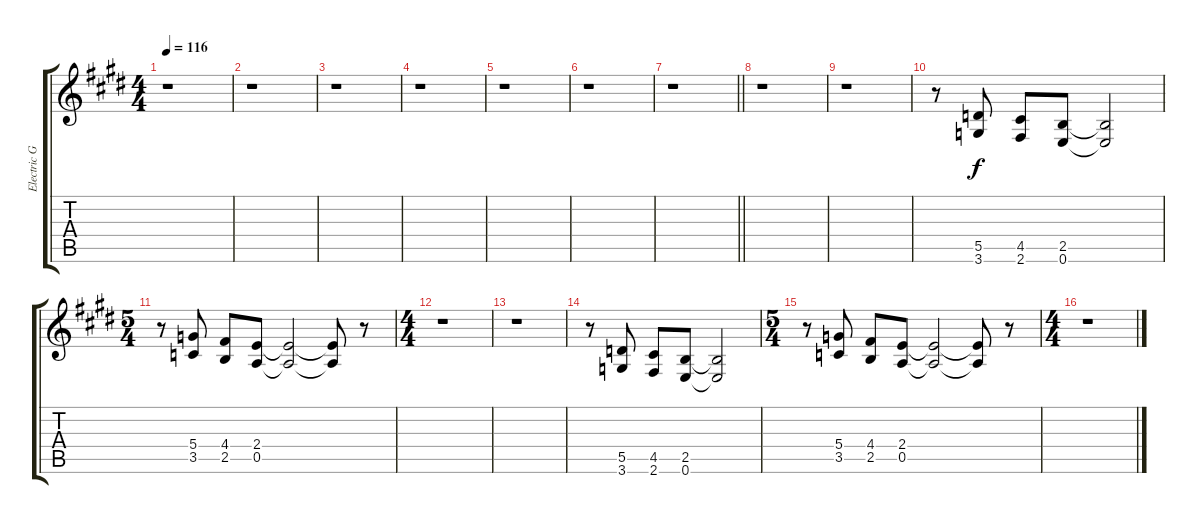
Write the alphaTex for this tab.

\track ("Electric Guitar 5" "Electric G") {instrument overdrivenguitar}
\staff {score tabs}
\tuning (E4 B3 G3 D3 A2 E2) {hide}
\ts (4 4)
\tempo 116
\clef g2
\ks e
r.1{dy f instrument overdrivenguitar} |
\ks c#minor
r.1 |
r.1 |
r.1 |
\ks e
r.1 |
\ks c#minor
r.1 |
\barLineRight lightlight
r.1 |
\ks e
r.1 |
\ks c#minor
r.1 |
r.8 (5.5 3.6).8 (4.5 2.6).8 (2.5 0.6).8 (2.5{t} 0.6{t}).2 |
\ts (5 4)
\ks e
r.8 (5.4 3.5).8 (4.4 2.5).8 (2.4 0.5).8 (2.4{t} 0.5{t}).2 (2.4{t} 0.5{t}).8 r.8 |
\ts (4 4)
\ks c#minor
r.1 |
r.1 |
\ks e
r.8 (5.5 3.6).8 (4.5 2.6).8 (2.5 0.6).8 (2.5{t} 0.6{t}).2 |
\ts (5 4)
\ks c#minor
r.8 (5.4 3.5).8 (4.4 2.5).8 (2.4 0.5).8 (2.4{t} 0.5{t}).2 (2.4{t} 0.5{t}).8 r.8 |
\ts (4 4)
r.1
